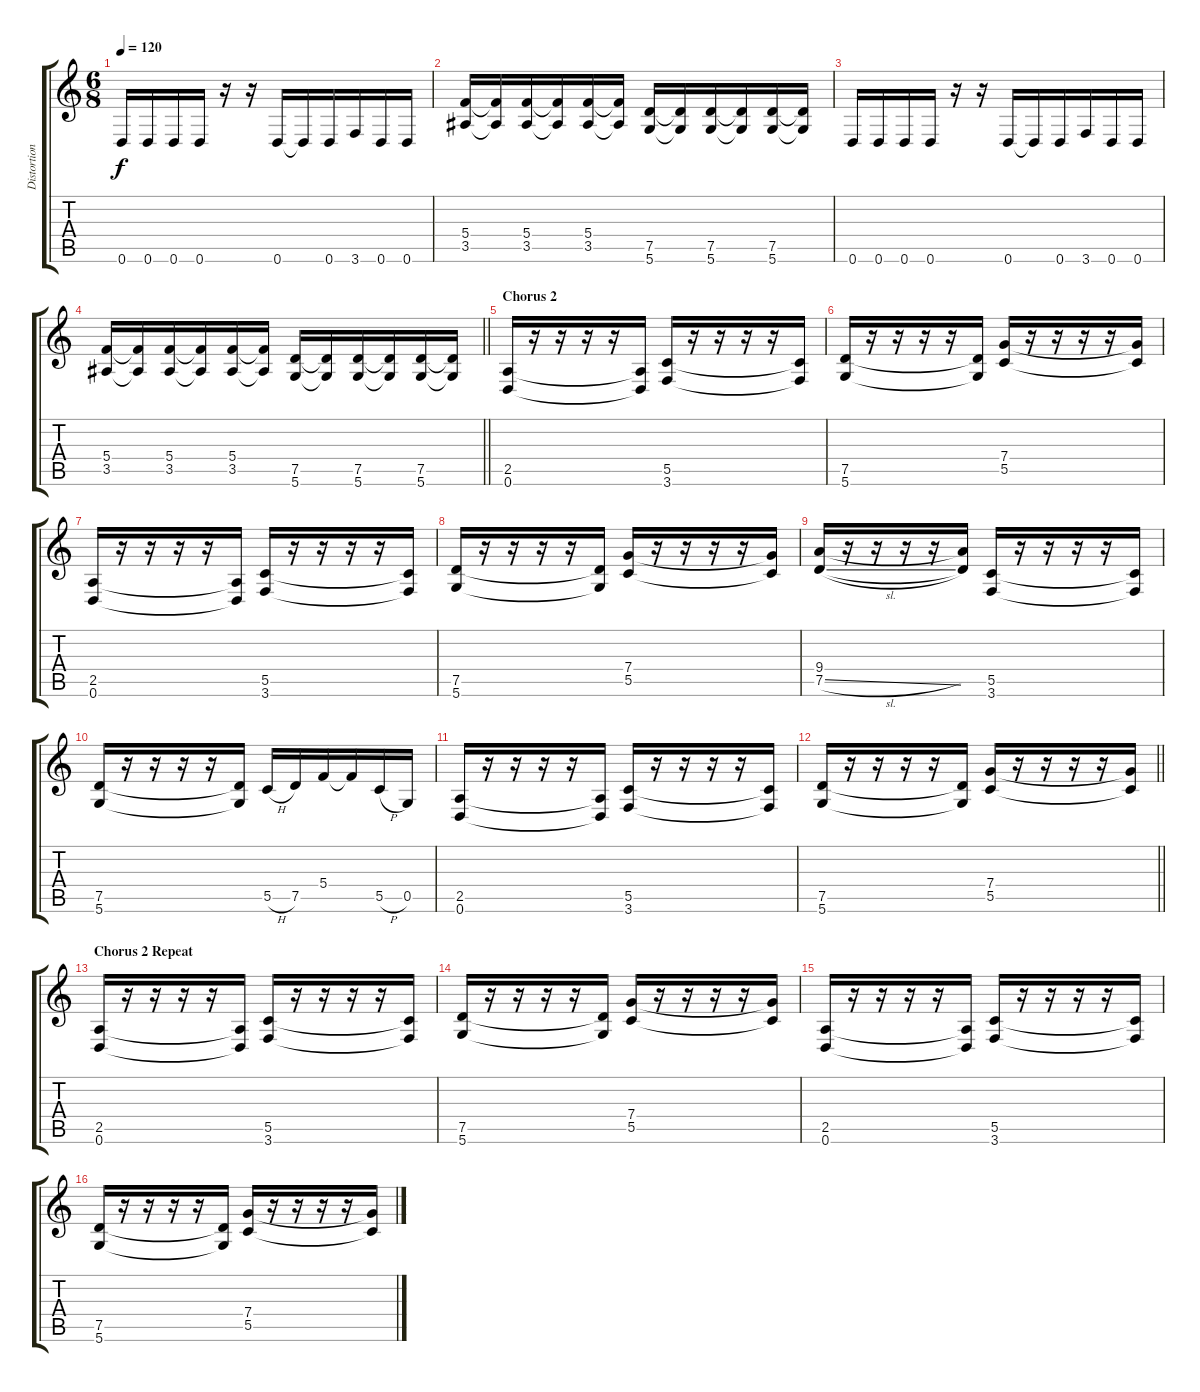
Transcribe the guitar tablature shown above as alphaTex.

\track ("Distortion 1" "Distortion") {instrument distortionguitar}
\staff {score tabs}
\tuning (D4 A3 F3 C3 G2 D2) {hide}
\ts (6 8)
\tempo 120
\clef g2
\ks c
0.6.16{dy f} 0.6.16 0.6.16 0.6.16 r.16 r.16 0.6.16 0.6{t}.16 0.6.16 3.6.16 0.6.16 0.6.16 |
(5.4 3.5).16 (5.4{t} 3.5{t}).16 (5.4 3.5).16 (5.4{t} 3.5{t}).16 (5.4 3.5).16 (5.4{t} 3.5{t}).16 (7.5 5.6).16 (7.5{t} 5.6{t}).16 (7.5 5.6).16 (7.5{t} 5.6{t}).16 (7.5 5.6).16 (7.5{t} 5.6{t}).16 |
0.6.16 0.6.16 0.6.16 0.6.16 r.16 r.16 0.6.16 0.6{t}.16 0.6.16 3.6.16 0.6.16 0.6.16 |
\barLineRight lightlight
(5.4 3.5).16 (5.4{t} 3.5{t}).16 (5.4 3.5).16 (5.4{t} 3.5{t}).16 (5.4 3.5).16 (5.4{t} 3.5{t}).16 (7.5 5.6).16 (7.5{t} 5.6{t}).16 (7.5 5.6).16 (7.5{t} 5.6{t}).16 (7.5 5.6).16 (7.5{t} 5.6{t}).16 |
\section ("" "Chorus 2")
(2.5 0.6).16 r.16 r.16 r.16 r.16 (2.5{t} 0.6{t}).16 (5.5 3.6).16 r.16 r.16 r.16 r.16 (5.5{t} 3.6{t}).16 |
(7.5 5.6).16 r.16 r.16 r.16 r.16 (7.5{t} 5.6{t}).16 (7.4 5.5).16 r.16 r.16 r.16 r.16 (7.4{t} 5.5{t}).16 |
(2.5 0.6).16 r.16 r.16 r.16 r.16 (2.5{t} 0.6{t}).16 (5.5 3.6).16 r.16 r.16 r.16 r.16 (5.5{t} 3.6{t}).16 |
(7.5 5.6).16 r.16 r.16 r.16 r.16 (7.5{t} 5.6{t}).16 (7.4 5.5).16 r.16 r.16 r.16 r.16 (7.4{t} 5.5{t}).16 |
(9.4 7.5{sl}).16 r.16 r.16 r.16 r.16 (9.4{t} 7.5{t}).16 (5.5 3.6).16 r.16 r.16 r.16 r.16 (5.5{t} 3.6{t}).16 |
(7.5 5.6).16 r.16 r.16 r.16 r.16 (7.5{t} 5.6{t}).16 5.5{h}.16 7.5.16 5.4.16 5.4{t}.16 5.5{h}.16 0.5.16 |
(2.5 0.6).16 r.16 r.16 r.16 r.16 (2.5{t} 0.6{t}).16 (5.5 3.6).16 r.16 r.16 r.16 r.16 (5.5{t} 3.6{t}).16 |
\barLineRight lightlight
(7.5 5.6).16 r.16 r.16 r.16 r.16 (7.5{t} 5.6{t}).16 (7.4 5.5).16 r.16 r.16 r.16 r.16 (7.4{t} 5.5{t}).16 |
\section ("" "Chorus 2 Repeat")
(2.5 0.6).16 r.16 r.16 r.16 r.16 (2.5{t} 0.6{t}).16 (5.5 3.6).16 r.16 r.16 r.16 r.16 (5.5{t} 3.6{t}).16 |
(7.5 5.6).16 r.16 r.16 r.16 r.16 (7.5{t} 5.6{t}).16 (7.4 5.5).16 r.16 r.16 r.16 r.16 (7.4{t} 5.5{t}).16 |
(2.5 0.6).16 r.16 r.16 r.16 r.16 (2.5{t} 0.6{t}).16 (5.5 3.6).16 r.16 r.16 r.16 r.16 (5.5{t} 3.6{t}).16 |
(7.5 5.6).16 r.16 r.16 r.16 r.16 (7.5{t} 5.6{t}).16 (7.4 5.5).16 r.16 r.16 r.16 r.16 (7.4{t} 5.5{t}).16
